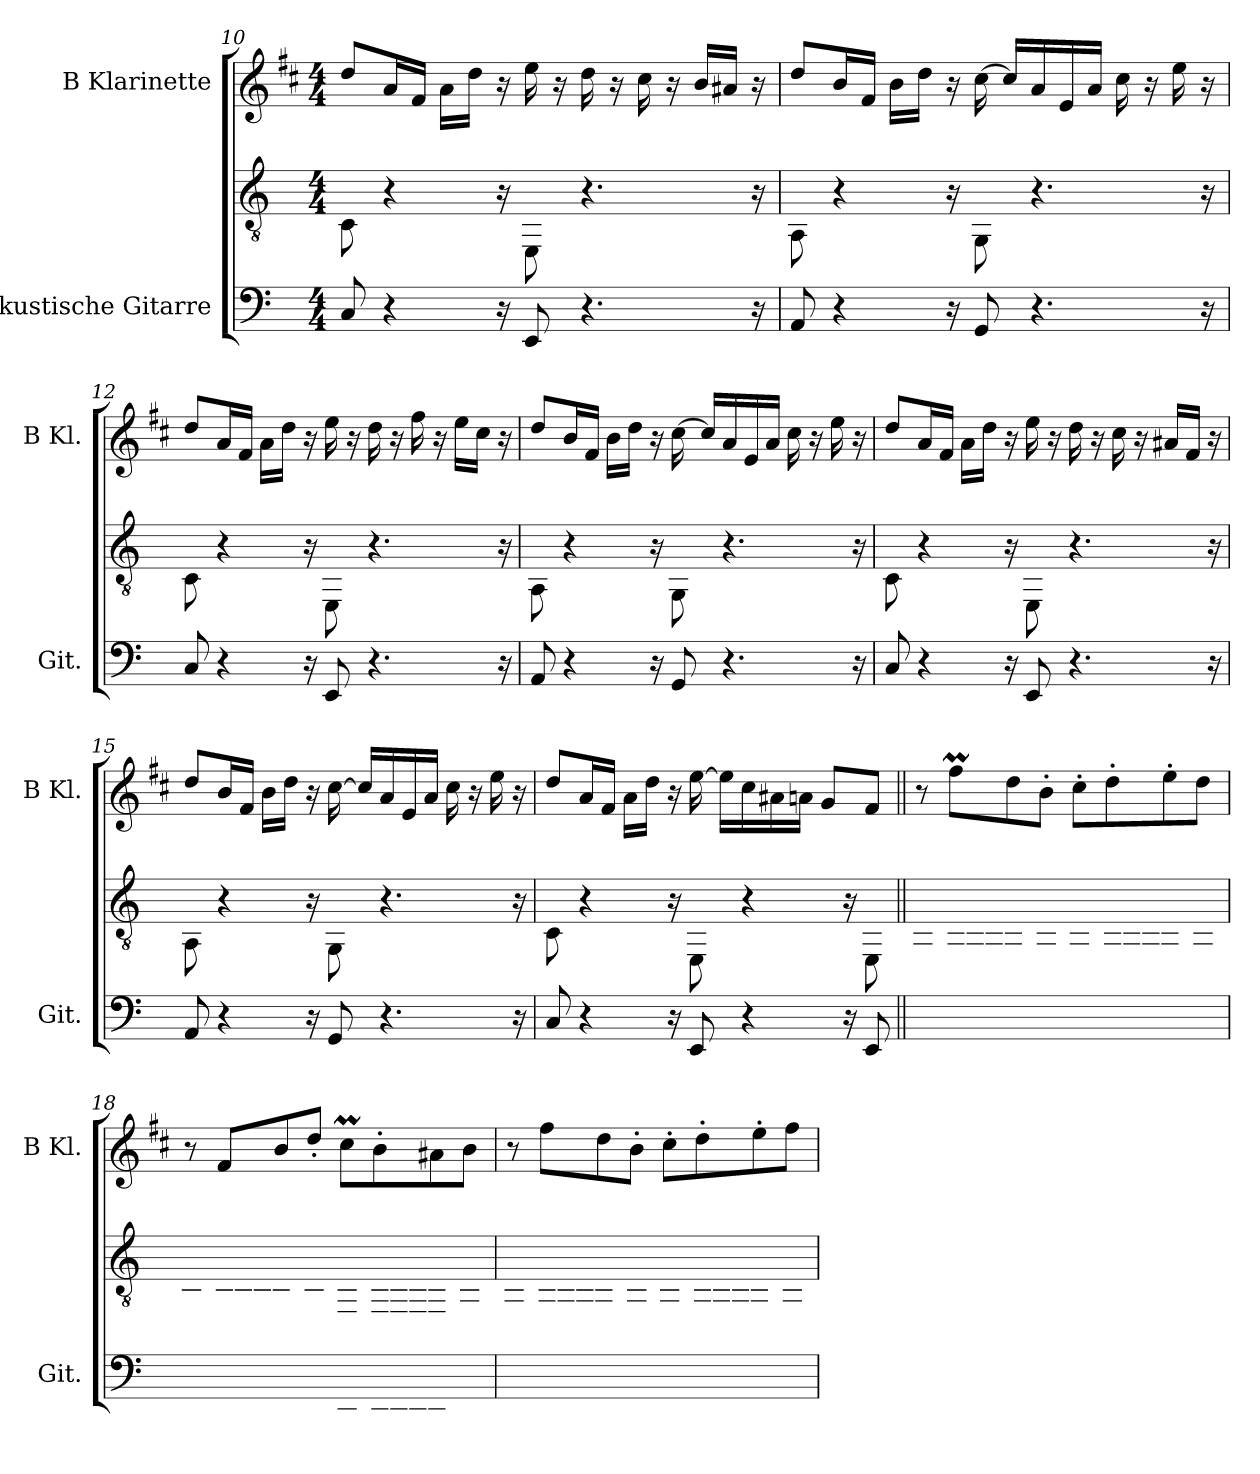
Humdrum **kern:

**kern	**kern	**kern
*part2	*part2	*part1
*staff3	*staff2	*staff1
*I"Akustische Gitarre	*	*I"B Klarinette
*I'Git.	*	*I'B Kl.
!!LO:LB:g=z
*	*clefGv2	*clefG2
*	*	*ITrd1c2
*k[]	*k[]	*k[]
*M4/4	*M4/4	*M4/4
=10	=10	=10
8C 8Eyy 8Gyy 8cyy 8eyy	8C\ 8E\yy 8G\yy 8c\yy 8e\yy	8cc/L
4r	4r	16g/L
.	.	16e/JJ
.	.	16g\LL
.	.	16cc\JJ
16r	16r	16r
8EE 8BByy 8Eyy 8A-yy 8Byy 8eyy	8EE\ 8BB\yy 8E\yy 8A-X\yy 8B\yy 8e\yy	16dd\
.	.	16r
4.r	4.r	16cc\
.	.	16r
.	.	16b\
.	.	16r
.	.	16a/LL
.	.	16g#X/JJ
16r	16r	16r
=11	=11	=11
8AA 8Eyy 8Ayy 8cyy 8eyy	8AA\ 8E\yy 8A\yy 8c\yy 8e\yy	8cc/L
4r	4r	16a/L
.	.	16e/JJ
.	.	16a\LL
.	.	16cc\JJ
16r	16r	16r
8GG 8Dyy 8Gyy 8Byy 8dyy 8gyy	8GG\ 8D\yy 8G\yy 8B\yy 8d\yy 8g\yy	[16b\
.	.	16b/LL]
4.r	4.r	16g/
.	.	16d/
.	.	16g/JJ
.	.	16b\
.	.	16r
.	.	16dd\
16r	16r	16r
!!LO:PB:g=z
=12	=12	=12
8C 8Eyy 8Gyy 8cyy 8eyy	8C\ 8E\yy 8G\yy 8c\yy 8e\yy	8cc/L
4r	4r	16g/L
.	.	16e/JJ
.	.	16g\LL
.	.	16cc\JJ
16r	16r	16r
8EE 8BByy 8Eyy 8A-yy 8Byy 8eyy	8EE\ 8BB\yy 8E\yy 8A-X\yy 8B\yy 8e\yy	16dd\
.	.	16r
4.r	4.r	16cc\
.	.	16r
.	.	16ee\
.	.	16r
.	.	16dd\LL
.	.	16b\JJ
16r	16r	16r
=13	=13	=13
8AA 8Eyy 8Ayy 8cyy 8eyy	8AA\ 8E\yy 8A\yy 8c\yy 8e\yy	8cc/L
4r	4r	16a/L
.	.	16e/JJ
.	.	16a\LL
.	.	16cc\JJ
16r	16r	16r
8GG 8Dyy 8Gyy 8Byy 8dyy 8gyy	8GG\ 8D\yy 8G\yy 8B\yy 8d\yy 8g\yy	[16b\
.	.	16b/LL]
4.r	4.r	16g/
.	.	16d/
.	.	16g/JJ
.	.	16b\
.	.	16r
.	.	16dd\
16r	16r	16r
!!LO:LB:g=z
=14	=14	=14
8C 8Eyy 8Gyy 8cyy 8eyy	8C\ 8E\yy 8G\yy 8c\yy 8e\yy	8cc/L
4r	4r	16g/L
.	.	16e/JJ
.	.	16g\LL
.	.	16cc\JJ
16r	16r	16r
8EE 8BByy 8Eyy 8A-yy 8Byy 8eyy	8EE\ 8BB\yy 8E\yy 8A-X\yy 8B\yy 8e\yy	16dd\
.	.	16r
4.r	4.r	16cc\
.	.	16r
.	.	16b\
.	.	16r
.	.	16g#X/LL
.	.	16e/JJ
16r	16r	16r
=15	=15	=15
8AA 8Eyy 8Ayy 8cyy 8eyy	8AA\ 8E\yy 8A\yy 8c\yy 8e\yy	8cc/L
4r	4r	16a/L
.	.	16e/JJ
.	.	16a\LL
.	.	16cc\JJ
16r	16r	16r
8GG 8Dyy 8Gyy 8Byy 8dyy 8gyy	8GG\ 8D\yy 8G\yy 8B\yy 8d\yy 8g\yy	[16b\
.	.	16b/LL]
4.r	4.r	16g/
.	.	16d/
.	.	16g/JJ
.	.	16b\
.	.	16r
.	.	16dd\
16r	16r	16r
!!LO:LB:g=z
=16	=16	=16
8C 8Eyy 8Gyy 8cyy 8eyy	8C\ 8E\yy 8G\yy 8c\yy 8e\yy	8cc/L
4r	4r	16g/L
.	.	16e/JJ
.	.	16g\LL
.	.	16cc\JJ
16r	16r	16r
8EE 8BByy 8Eyy 8A-yy 8Byy 8eyy	8EE\ 8BB\yy 8E\yy 8A-X\yy 8B\yy 8e\yy	[16dd\
.	.	16dd\LL]
4r	4r	16b\
.	.	16g#X\
.	.	16gn\JJ
.	.	8f/L
16r	16r	.
8EE 8BByy 8Eyy 8A-yy 8Byy 8eyy	8EE\ 8BB\yy 8E\yy 8A-\yy 8B\yy 8e\yy	8e/J
=17||	=17||	=17||
8AA\ 8Eyy\ 8Ayy\ 8cyy\ 8eyy\L	8AA\ 8E\yy 8A\yy 8c\yy 8e\yyL	8r
*Xbrackettup	*Xbrackettup	*
24AA\ 24Eyy\ 24Ayy\ 24cyy\ 24eyy\L	24AA\ 24E\yy 24A\yy 24c\yy 24e\yyL	8eem\L
24AA\ 24Eyy\ 24Ayy\ 24cyy\ 24eyy\	24AA\ 24E\yy 24A\yy 24c\yy 24e\yy	.
24AA\ 24Eyy\ 24Ayy\ 24cyy\ 24eyy\JJ	24AA\ 24E\yy 24A\yy 24c\yy 24e\yyJJ	.
8AA\ 8Eyy\ 8Ayy\ 8cyy\ 8eyy\L	8AA\ 8E\yy 8A\yy 8c\yy 8e\yyL	8cc\
8AA\ 8Eyy\ 8Ayy\ 8cyy\ 8eyy\J	8AA\ 8E\yy 8A\yy 8c\yy 8e\yyJ	8a'\J
8GG\ 8BByy\ 8Dyy\ 8Gyy\ 8dyy\ 8gyy\L	8GG\ 8BB\yy 8D\yy 8G\yy 8d\yy 8g\yyL	8b'\L
24GG\ 24BByy\ 24Dyy\ 24Gyy\ 24dyy\ 24gyy\L	24GG\ 24BB\yy 24D\yy 24G\yy 24d\yy 24g\yyL	8cc'\
24GG\ 24BByy\ 24Dyy\ 24Gyy\ 24dyy\ 24gyy\	24GG\ 24BB\yy 24D\yy 24G\yy 24d\yy 24g\yy	.
24GG\ 24BByy\ 24Dyy\ 24Gyy\ 24dyy\ 24gyy\JJ	24GG\ 24BB\yy 24D\yy 24G\yy 24d\yy 24g\yyJJ	.
8GG\ 8BByy\ 8Dyy\ 8Gyy\ 8dyy\ 8gyy\L	8GG\ 8BB\yy 8D\yy 8G\yy 8d\yy 8g\yyL	8dd'\
8GG\ 8BByy\ 8Dyy\ 8Gyy\ 8dyy\ 8gyy\J	8GG\ 8BB\yy 8D\yy 8G\yy 8d\yy 8g\yyJ	8cc\J
!!LO:PB:g=z
=18	=18	=18
8C\ 8Eyy\ 8Gyy\ 8cyy\ 8eyy\L	8C\ 8E\yy 8G\yy 8c\yy 8e\yyL	8r
24C\ 24Eyy\ 24Gyy\ 24cyy\ 24eyy\L	24C\ 24E\yy 24G\yy 24c\yy 24e\yyL	8e/L
24C\ 24Eyy\ 24Gyy\ 24cyy\ 24eyy\	24C\ 24E\yy 24G\yy 24c\yy 24e\yy	.
24C\ 24Eyy\ 24Gyy\ 24cyy\ 24eyy\JJ	24C\ 24E\yy 24G\yy 24c\yy 24e\yyJJ	.
8C\ 8Eyy\ 8Gyy\ 8cyy\ 8eyy\L	8C\ 8E\yy 8G\yy 8c\yy 8e\yyL	8a/
8C\ 8Eyy\ 8Gyy\ 8cyy\ 8eyy\J	8C\ 8E\yy 8G\yy 8c\yy 8e\yyJ	8cc'/J
8EE\ 8BByy\ 8Eyy\ 8G#yy\ 8Byy\ 8eyy\L	8EE\ 8BB\yy 8E\yy 8G#X\yy 8B\yy 8e\yyL	8bm\L
24EE\ 24BByy\ 24Eyy\ 24G#yy\ 24Byy\ 24eyy\L	24EE\ 24BB\yy 24E\yy 24G#\yy 24B\yy 24e\yyL	8a'\
24EE\ 24BByy\ 24Eyy\ 24G#yy\ 24Byy\ 24eyy\	24EE\ 24BB\yy 24E\yy 24G#\yy 24B\yy 24e\yy	.
24EE\ 24BByy\ 24Eyy\ 24G#yy\ 24Byy\ 24eyy\JJ	24EE\ 24BB\yy 24E\yy 24G#\yy 24B\yy 24e\yyJJ	.
8EE\ 8BByy\ 8Eyy\ 8G#yy\ 8Byy\ 8eyy\L	8EE\ 8BB\yy 8E\yy 8G#\yy 8B\yy 8e\yyL	8g#X\
8AA\ 8Eyy\ 8Ayy\ 8cyy\ 8eyy\J	8AA\ 8E\yy 8A\yy 8c\yy 8e\yyJ	8a\J
=19	=19	=19
8AA\ 8Eyy\ 8Ayy\ 8cyy\ 8eyy\L	8AA\ 8E\yy 8A\yy 8c\yy 8e\yyL	8r
24AA\ 24Eyy\ 24Ayy\ 24cyy\ 24eyy\L	24AA\ 24E\yy 24A\yy 24c\yy 24e\yyL	8ee\L
24AA\ 24Eyy\ 24Ayy\ 24cyy\ 24eyy\	24AA\ 24E\yy 24A\yy 24c\yy 24e\yy	.
24AA\ 24Eyy\ 24Ayy\ 24cyy\ 24eyy\JJ	24AA\ 24E\yy 24A\yy 24c\yy 24e\yyJJ	.
8AA\ 8Eyy\ 8Ayy\ 8cyy\ 8eyy\L	8AA\ 8E\yy 8A\yy 8c\yy 8e\yyL	8cc\
8AA\ 8Eyy\ 8Ayy\ 8cyy\ 8eyy\J	8AA\ 8E\yy 8A\yy 8c\yy 8e\yyJ	8a'\J
8GG\ 8BByy\ 8Dyy\ 8Gyy\ 8dyy\ 8gyy\L	8GG\ 8BB\yy 8D\yy 8G\yy 8d\yy 8g\yyL	8b'\L
24GG\ 24BByy\ 24Dyy\ 24Gyy\ 24dyy\ 24gyy\L	24GG\ 24BB\yy 24D\yy 24G\yy 24d\yy 24g\yyL	8cc'\
24GG\ 24BByy\ 24Dyy\ 24Gyy\ 24dyy\ 24gyy\	24GG\ 24BB\yy 24D\yy 24G\yy 24d\yy 24g\yy	.
24GG\ 24BByy\ 24Dyy\ 24Gyy\ 24dyy\ 24gyy\JJ	24GG\ 24BB\yy 24D\yy 24G\yy 24d\yy 24g\yyJJ	.
8GG\ 8BByy\ 8Dyy\ 8Gyy\ 8dyy\ 8gyy\L	8GG\ 8BB\yy 8D\yy 8G\yy 8d\yy 8g\yyL	8dd'\
8GG\ 8BByy\ 8Dyy\ 8Gyy\ 8dyy\ 8gyy\J	8GG\ 8BB\yy 8D\yy 8G\yy 8d\yy 8g\yyJ	8ee\J
=	=	=
*-	*-	*-
